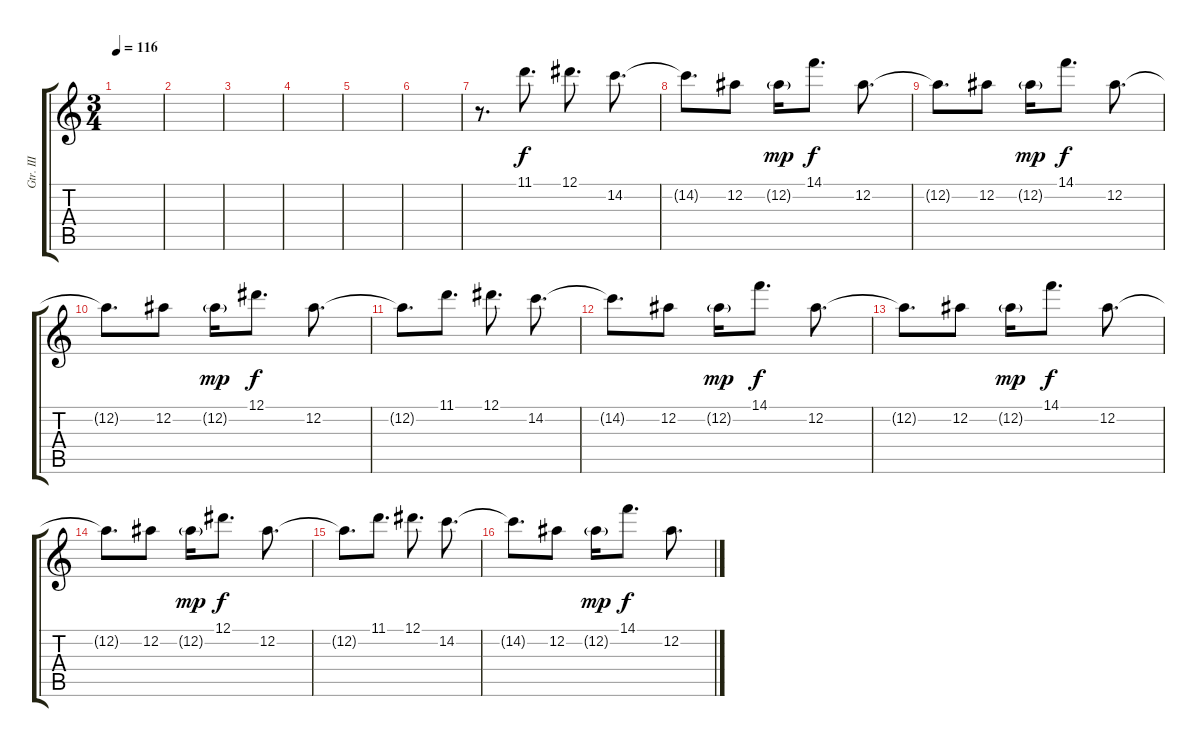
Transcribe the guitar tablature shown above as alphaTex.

\track ("Gtr. III" "Gtr. III") {instrument electricguitarjazz}
\staff {score tabs}
\tuning (Eb4 Bb3 Gb3 Db3 Ab2 Eb2) {hide}
\ts (3 4)
\tempo 116
\clef g2
\ks c
|
|
|
|
|
|
r.8{d} 11.1.8{d} 12.1.8{d} 14.2.8{d} |
14.2{t}.8{d} 12.2.8 12.2{g}.16{dy mp} 14.1.8{d dy f} 12.2.8{d} |
12.2{t}.8{d} 12.2.8 12.2{g}.16{dy mp} 14.1.8{d dy f} 12.2.8{d} |
12.2{t}.8{d} 12.2.8 12.2{g}.16{dy mp} 12.1.8{d dy f} 12.2.8{d} |
12.2{t}.8{d} 11.1.8{d} 12.1.8{d} 14.2.8{d} |
14.2{t}.8{d} 12.2.8 12.2{g}.16{dy mp} 14.1.8{d dy f} 12.2.8{d} |
12.2{t}.8{d} 12.2.8 12.2{g}.16{dy mp} 14.1.8{d dy f} 12.2.8{d} |
12.2{t}.8{d} 12.2.8 12.2{g}.16{dy mp} 12.1.8{d dy f} 12.2.8{d} |
12.2{t}.8{d} 11.1.8{d} 12.1.8{d} 14.2.8{d} |
14.2{t}.8{d} 12.2.8 12.2{g}.16{dy mp} 14.1.8{d dy f} 12.2.8{d}
